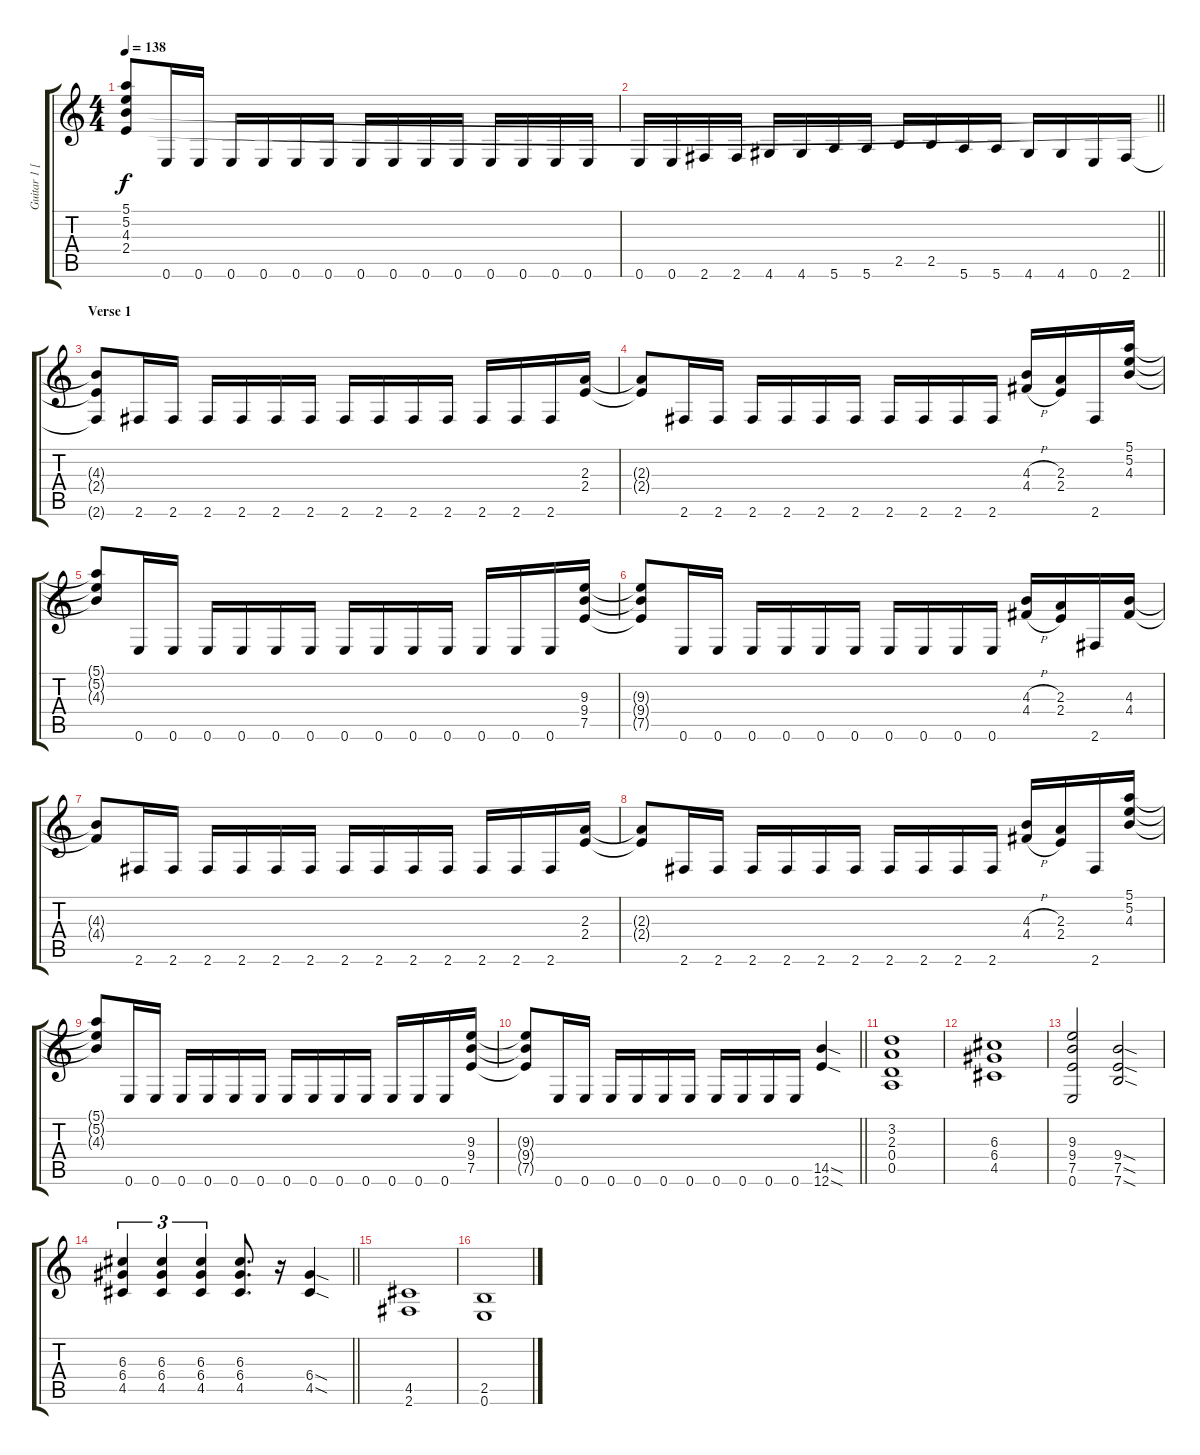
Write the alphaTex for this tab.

\track ("Guitar 1 [Rhythm]" "Guitar 1 [") {instrument distortionguitar}
\staff {score tabs}
\tuning (E4 B3 G3 D3 A2 E2) {hide}
\ts (4 4)
\tempo 138
\clef g2
\ks c
(5.1{t} 5.2{t} 4.3{t} 2.4{t}).8{dy f} 0.6.16 0.6.16 0.6.16 0.6.16 0.6.16 0.6.16 0.6.16 0.6.16 0.6.16 0.6.16 0.6.16 0.6.16 0.6.16 0.6.16 |
\barLineRight lightlight
0.6.16 0.6.16 2.6.16 2.6.16 4.6.16 4.6.16 5.6.16 5.6.16 2.5.16 2.5.16 5.6.16 5.6.16 4.6.16 4.6.16 0.6.16 2.6.16 |
\section ("" "Verse 1")
(4.3{t} 2.4{t} 2.6{t}).8 2.6.16 2.6.16 2.6.16 2.6.16 2.6.16 2.6.16 2.6.16 2.6.16 2.6.16 2.6.16 2.6.16 2.6.16 2.6.16 (2.3 2.4).16 |
(2.3{t} 2.4{t}).8 2.6.16 2.6.16 2.6.16 2.6.16 2.6.16 2.6.16 2.6.16 2.6.16 2.6.16 2.6.16 (4.3{h} 4.4{h}).16 (2.3 2.4).16 2.6.16 (5.1 5.2 4.3).16 |
(5.1{t} 5.2{t} 4.3{t}).8 0.6.16 0.6.16 0.6.16 0.6.16 0.6.16 0.6.16 0.6.16 0.6.16 0.6.16 0.6.16 0.6.16 0.6.16 0.6.16 (9.3 9.4 7.5).16 |
(9.3{t} 9.4{t} 7.5{t}).8 0.6.16 0.6.16 0.6.16 0.6.16 0.6.16 0.6.16 0.6.16 0.6.16 0.6.16 0.6.16 (4.3{h} 4.4{h}).16 (2.3 2.4).16 2.6.16 (4.3 4.4).16 |
(4.3{t} 4.4{t}).8 2.6.16 2.6.16 2.6.16 2.6.16 2.6.16 2.6.16 2.6.16 2.6.16 2.6.16 2.6.16 2.6.16 2.6.16 2.6.16 (2.3 2.4).16 |
(2.3{t} 2.4{t}).8 2.6.16 2.6.16 2.6.16 2.6.16 2.6.16 2.6.16 2.6.16 2.6.16 2.6.16 2.6.16 (4.3{h} 4.4{h}).16 (2.3 2.4).16 2.6.16 (5.1 5.2 4.3).16 |
(5.1{t} 5.2{t} 4.3{t}).8 0.6.16 0.6.16 0.6.16 0.6.16 0.6.16 0.6.16 0.6.16 0.6.16 0.6.16 0.6.16 0.6.16 0.6.16 0.6.16 (9.3 9.4 7.5).16 |
\barLineRight lightlight
(9.3{t} 9.4{t} 7.5{t}).8 0.6.16 0.6.16 0.6.16 0.6.16 0.6.16 0.6.16 0.6.16 0.6.16 0.6.16 0.6.16 (14.5{sod} 12.6{sod}).4 |
(3.2 2.3 0.4 0.5).1 |
(6.3 6.4 4.5).1 |
(9.3 9.4 7.5 0.6).2 (9.4{sod} 7.5{sod} 7.6{sod}).2 |
\barLineRight lightlight
(6.3 6.4 4.5).4{tu (3 2)} (6.3 6.4 4.5).4{tu (3 2)} (6.3 6.4 4.5).4{tu (3 2)} (6.3 6.4 4.5).8{d} r.16 (6.4{sod} 4.5{sod}).4 |
(4.5 2.6).1 |
(2.5 0.6).1
